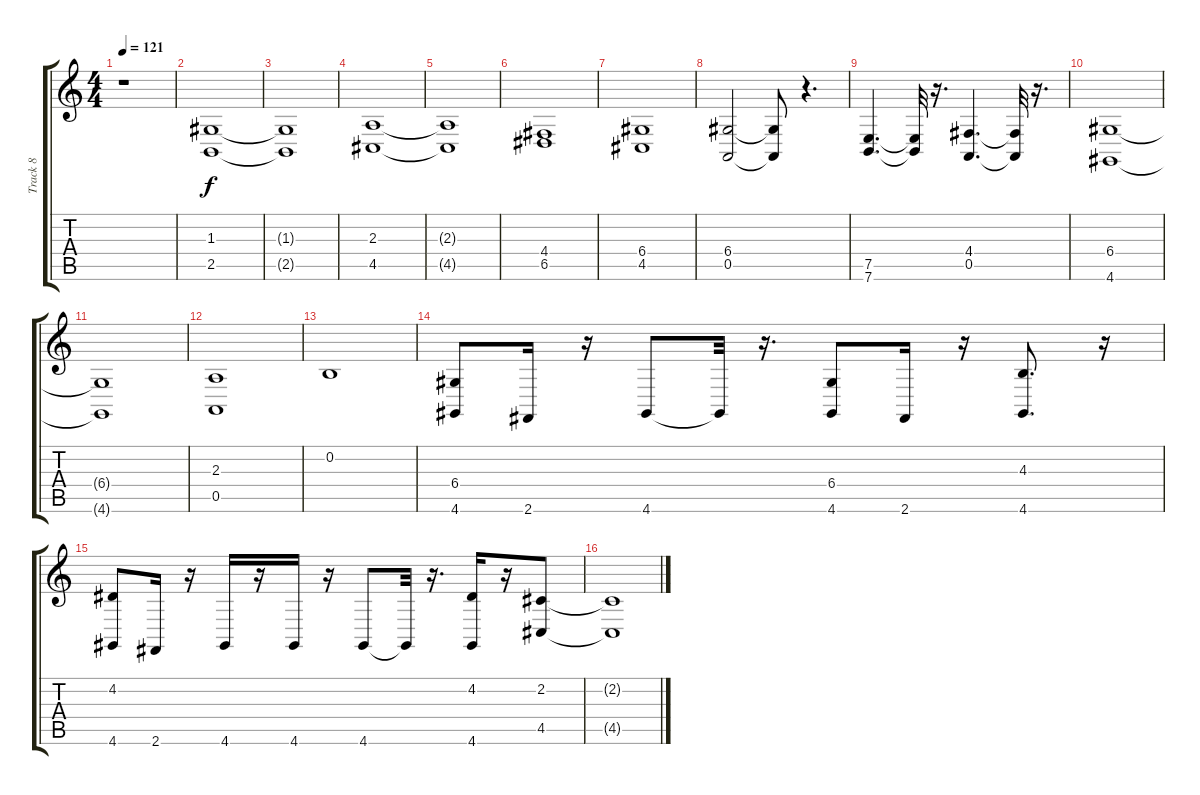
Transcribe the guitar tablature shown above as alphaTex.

\track ("Track 8" "Track 8") {instrument stringensemble1}
\staff {score tabs}
\tuning (E4 B3 G3 D3 A2 E2) {hide}
\ts (4 4)
\tempo 121
\clef g2
\ks c
r.1{dy f} |
(1.3 2.5).1 |
(1.3{t} 2.5{t}).1 |
(2.3 4.5).1 |
(2.3{t} 4.5{t}).1 |
(4.4 6.5).1 |
(6.4 4.5).1 |
(6.4 0.5).2 (6.4{t} 0.5{t}).8 r.4{d} |
(7.5 7.6).4{d} (7.5{t} 7.6{t}).32 r.16{d} (4.4 0.5).4{d} (4.4{t} 0.5{t}).32 r.16{d} |
(6.4 4.6).1 |
(6.4{t} 4.6{t}).1 |
(2.3 0.5).1 |
0.2.1 |
(6.4 4.6).8 2.6.16 r.16 4.6.8 4.6{t}.32 r.16{d} (6.4 4.6).8 2.6.16 r.16 (4.3 4.6).8{d} r.16 |
(4.2 4.6).8 2.6.16 r.16 4.6.16 r.16 4.6.16 r.16 4.6.8 4.6{t}.32 r.16{d} (4.2 4.6).16 r.16 (2.2 4.5).8 |
(2.2{t} 4.5{t}).1
